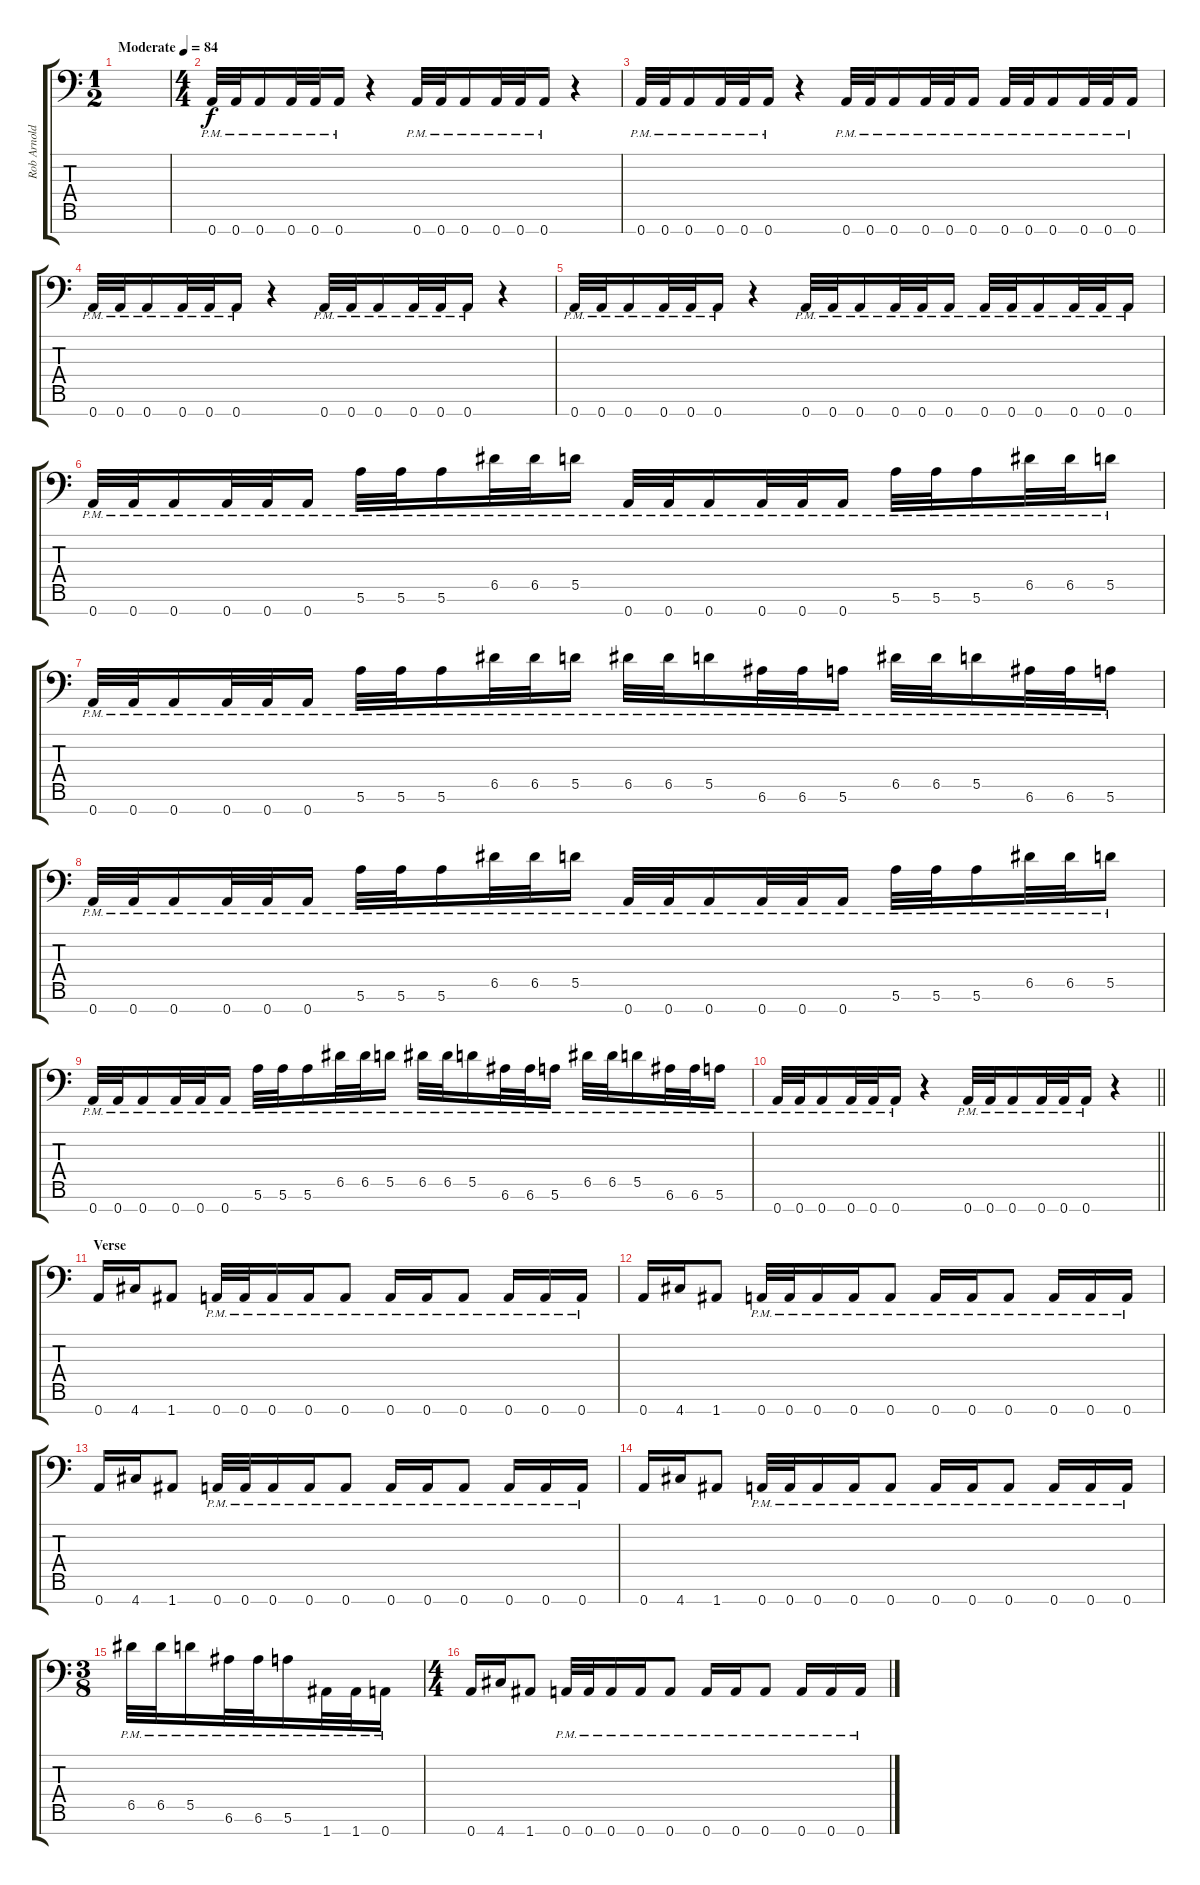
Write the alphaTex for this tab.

\track ("Rob Arnold" "Rob Arnold") {instrument distortionguitar}
\staff {score tabs}
\tuning (E4 B3 G3 D3 A2 E2 A1) {hide}
\ts (1 2)
\tempo (84 "Moderate")
\clef f4
\ks c
|
\ts (4 4)
0.7{pm}.32 0.7{pm}.32 0.7{pm}.16 0.7{pm}.32 0.7{pm}.32 0.7{pm}.16 r.4 0.7{pm}.32 0.7{pm}.32 0.7{pm}.16 0.7{pm}.32 0.7{pm}.32 0.7{pm}.16 r.4 |
0.7{pm}.32 0.7{pm}.32 0.7{pm}.16 0.7{pm}.32 0.7{pm}.32 0.7{pm}.16 r.4 0.7{pm}.32 0.7{pm}.32 0.7{pm}.16 0.7{pm}.32 0.7{pm}.32 0.7{pm}.16 0.7{pm}.32 0.7{pm}.32 0.7{pm}.16 0.7{pm}.32 0.7{pm}.32 0.7{pm}.16 |
0.7{pm}.32 0.7{pm}.32 0.7{pm}.16 0.7{pm}.32 0.7{pm}.32 0.7{pm}.16 r.4 0.7{pm}.32 0.7{pm}.32 0.7{pm}.16 0.7{pm}.32 0.7{pm}.32 0.7{pm}.16 r.4 |
0.7{pm}.32 0.7{pm}.32 0.7{pm}.16 0.7{pm}.32 0.7{pm}.32 0.7{pm}.16 r.4 0.7{pm}.32 0.7{pm}.32 0.7{pm}.16 0.7{pm}.32 0.7{pm}.32 0.7{pm}.16 0.7{pm}.32 0.7{pm}.32 0.7{pm}.16 0.7{pm}.32 0.7{pm}.32 0.7{pm}.16 |
0.7{pm}.32 0.7{pm}.32 0.7{pm}.16 0.7{pm}.32 0.7{pm}.32 0.7{pm}.16 5.6{pm}.32 5.6{pm}.32 5.6{pm}.16 6.5{pm}.32 6.5{pm}.32 5.5{pm}.16 0.7{pm}.32 0.7{pm}.32 0.7{pm}.16 0.7{pm}.32 0.7{pm}.32 0.7{pm}.16 5.6{pm}.32 5.6{pm}.32 5.6{pm}.16 6.5{pm}.32 6.5{pm}.32 5.5{pm}.16 |
0.7{pm}.32 0.7{pm}.32 0.7{pm}.16 0.7{pm}.32 0.7{pm}.32 0.7{pm}.16 5.6{pm}.32 5.6{pm}.32 5.6{pm}.16 6.5{pm}.32 6.5{pm}.32 5.5{pm}.16 6.5{pm}.32 6.5{pm}.32 5.5{pm}.16 6.6{pm}.32 6.6{pm}.32 5.6{pm}.16 6.5{pm}.32 6.5{pm}.32 5.5{pm}.16 6.6{pm}.32 6.6{pm}.32 5.6{pm}.16 |
0.7{pm}.32 0.7{pm}.32 0.7{pm}.16 0.7{pm}.32 0.7{pm}.32 0.7{pm}.16 5.6{pm}.32 5.6{pm}.32 5.6{pm}.16 6.5{pm}.32 6.5{pm}.32 5.5{pm}.16 0.7{pm}.32 0.7{pm}.32 0.7{pm}.16 0.7{pm}.32 0.7{pm}.32 0.7{pm}.16 5.6{pm}.32 5.6{pm}.32 5.6{pm}.16 6.5{pm}.32 6.5{pm}.32 5.5{pm}.16 |
0.7{pm}.32 0.7{pm}.32 0.7{pm}.16 0.7{pm}.32 0.7{pm}.32 0.7{pm}.16 5.6{pm}.32 5.6{pm}.32 5.6{pm}.16 6.5{pm}.32 6.5{pm}.32 5.5{pm}.16 6.5{pm}.32 6.5{pm}.32 5.5{pm}.16 6.6{pm}.32 6.6{pm}.32 5.6{pm}.16 6.5{pm}.32 6.5{pm}.32 5.5{pm}.16 6.6{pm}.32 6.6{pm}.32 5.6{pm}.16 |
\barLineRight lightlight
0.7{pm}.32 0.7{pm}.32 0.7{pm}.16 0.7{pm}.32 0.7{pm}.32 0.7{pm}.16 r.4 0.7{pm}.32 0.7{pm}.32 0.7{pm}.16 0.7{pm}.32 0.7{pm}.32 0.7{pm}.16 r.4 |
\section ("" "Verse")
0.7.16 4.7.16 1.7.8 0.7{pm}.32 0.7{pm}.32 0.7{pm}.16 0.7{pm}.16 0.7{pm}.8 0.7{pm}.16 0.7{pm}.16 0.7{pm}.8 0.7{pm}.16 0.7{pm}.16 0.7{pm}.16 |
0.7.16 4.7.16 1.7.8 0.7{pm}.32 0.7{pm}.32 0.7{pm}.16 0.7{pm}.16 0.7{pm}.8 0.7{pm}.16 0.7{pm}.16 0.7{pm}.8 0.7{pm}.16 0.7{pm}.16 0.7{pm}.16 |
0.7.16 4.7.16 1.7.8 0.7{pm}.32 0.7{pm}.32 0.7{pm}.16 0.7{pm}.16 0.7{pm}.8 0.7{pm}.16 0.7{pm}.16 0.7{pm}.8 0.7{pm}.16 0.7{pm}.16 0.7{pm}.16 |
0.7.16 4.7.16 1.7.8 0.7{pm}.32 0.7{pm}.32 0.7{pm}.16 0.7{pm}.16 0.7{pm}.8 0.7{pm}.16 0.7{pm}.16 0.7{pm}.8 0.7{pm}.16 0.7{pm}.16 0.7{pm}.16 |
\ts (3 8)
6.5{pm}.32 6.5{pm}.32 5.5{pm}.16 6.6{pm}.32 6.6{pm}.32 5.6{pm}.16 1.7{pm}.32 1.7{pm}.32 0.7{pm}.16 |
\ts (4 4)
0.7.16 4.7.16 1.7.8 0.7{pm}.32 0.7{pm}.32 0.7{pm}.16 0.7{pm}.16 0.7{pm}.8 0.7{pm}.16 0.7{pm}.16 0.7{pm}.8 0.7{pm}.16 0.7{pm}.16 0.7{pm}.16
